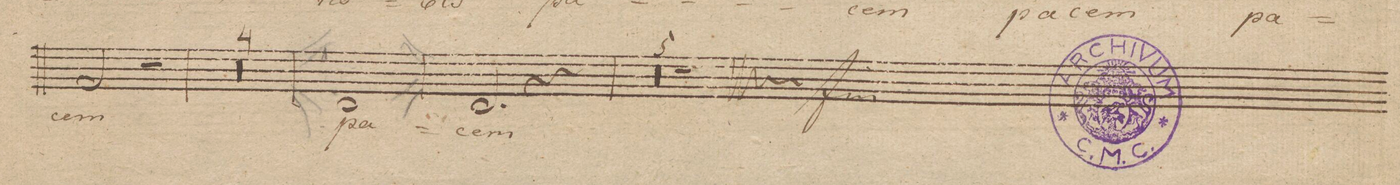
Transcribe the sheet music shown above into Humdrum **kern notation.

**kern	**text	**dynam
*I"Tenore Solo	*	*
*clefC4	*	*
*k[cnfngn]	*	*
*met(c|)	*	*
*M2/2	*	*
2E/	-cem	.
2r	.	.
=239	=239	=239
00r	.	.
=240	=240	=240
=241	=241	=241
=242	=242	=242
=243	=243	=243
1C/	pa-	.
=244	=244	=244
2.C/	-cem	.
4r	.	.
=245	=245	=245
00r	.	.
=246	=246	=246
=247	=247	=247
=248	=248	=248
=249	=249	=249
1r	.	.
==	==	==
*-	*-	*-
